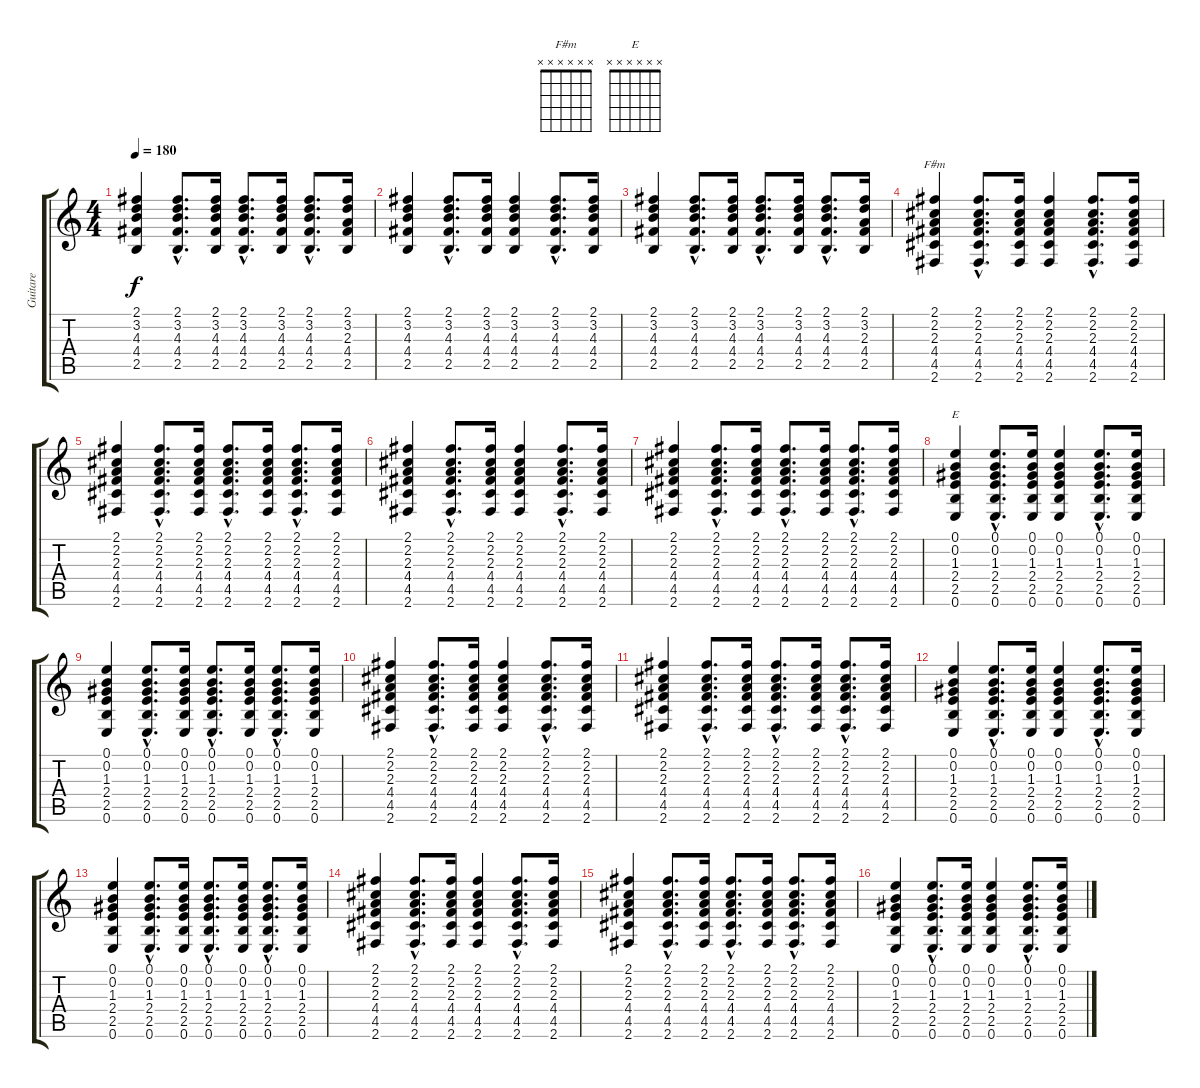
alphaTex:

\track ("Guitare" "Guitare") {instrument acousticguitarsteel}
\staff {score tabs}
\tuning (E4 B3 G3 D3 A2 E2) {hide}
\chord ("F#m" x x x x x x) {firstfret 0}
\chord ("E" x x x x x x) {firstfret 0}
\ts (4 4)
\tempo 180
\clef g2
\ks c
(2.1 3.2 4.3 4.4 2.5).4{dy f} (2.1{hac} 3.2{hac} 4.3{hac} 4.4{hac} 2.5{hac}).8{d} (2.1 3.2 4.3 4.4 2.5).16 (2.1{hac} 3.2{hac} 4.3{hac} 4.4{hac} 2.5{hac}).8{d} (2.1 3.2 4.3 4.4 2.5).16 (2.1{hac} 3.2{hac} 4.3{hac} 4.4{hac} 2.5{hac}).8{d} (2.1 3.2 2.3 4.4 2.5).16 |
(2.1 3.2 4.3 4.4 2.5).4 (2.1{hac} 3.2{hac} 4.3{hac} 4.4{hac} 2.5{hac}).8{d} (2.1 3.2 4.3 4.4 2.5).16 (2.1 3.2 4.3 4.4 2.5).4 (2.1{hac} 3.2{hac} 4.3{hac} 4.4{hac} 2.5{hac}).8{d} (2.1 3.2 4.3 4.4 2.5).16 |
(2.1 3.2 4.3 4.4 2.5).4 (2.1{hac} 3.2{hac} 4.3{hac} 4.4{hac} 2.5{hac}).8{d} (2.1 3.2 4.3 4.4 2.5).16 (2.1{hac} 3.2{hac} 4.3{hac} 4.4{hac} 2.5{hac}).8{d} (2.1 3.2 4.3 4.4 2.5).16 (2.1{hac} 3.2{hac} 4.3{hac} 4.4{hac} 2.5{hac}).8{d} (2.1 3.2 2.3 4.4 2.5).16 |
(2.1 2.2 2.3 4.4 4.5 2.6).4{ch "F#m"} (2.1{hac} 2.2{hac} 2.3{hac} 4.4{hac} 4.5{hac} 2.6{hac}).8{d} (2.1 2.2 2.3 4.4 4.5 2.6).16 (2.1 2.2 2.3 4.4 4.5 2.6).4 (2.1{hac} 2.2{hac} 2.3{hac} 4.4{hac} 4.5{hac} 2.6{hac}).8{d} (2.1 2.2 2.3 4.4 4.5 2.6).16 |
(2.1 2.2 2.3 4.4 4.5 2.6).4 (2.1{hac} 2.2{hac} 2.3{hac} 4.4{hac} 4.5{hac} 2.6{hac}).8{d} (2.1 2.2 2.3 4.4 4.5 2.6).16 (2.1{hac} 2.2{hac} 2.3{hac} 4.4{hac} 4.5{hac} 2.6{hac}).8{d} (2.1 2.2 2.3 4.4 4.5 2.6).16 (2.1{hac} 2.2{hac} 2.3{hac} 4.4{hac} 4.5{hac} 2.6{hac}).8{d} (2.1 2.2 2.3 4.4 4.5 2.6).16 |
(2.1 2.2 2.3 4.4 4.5 2.6).4 (2.1{hac} 2.2{hac} 2.3{hac} 4.4{hac} 4.5{hac} 2.6{hac}).8{d} (2.1 2.2 2.3 4.4 4.5 2.6).16 (2.1 2.2 2.3 4.4 4.5 2.6).4 (2.1{hac} 2.2{hac} 2.3{hac} 4.4{hac} 4.5{hac} 2.6{hac}).8{d} (2.1 2.2 2.3 4.4 4.5 2.6).16 |
(2.1 2.2 2.3 4.4 4.5 2.6).4 (2.1{hac} 2.2{hac} 2.3{hac} 4.4{hac} 4.5{hac} 2.6{hac}).8{d} (2.1 2.2 2.3 4.4 4.5 2.6).16 (2.1{hac} 2.2{hac} 2.3{hac} 4.4{hac} 4.5{hac} 2.6{hac}).8{d} (2.1 2.2 2.3 4.4 4.5 2.6).16 (2.1{hac} 2.2{hac} 2.3{hac} 4.4{hac} 4.5{hac} 2.6{hac}).8{d} (2.1 2.2 2.3 4.4 4.5 2.6).16 |
(0.1 0.2 1.3 2.4 2.5 0.6).4{ch "E"} (0.1{hac} 0.2{hac} 1.3{hac} 2.4{hac} 2.5{hac} 0.6{hac}).8{d} (0.1 0.2 1.3 2.4 2.5 0.6).16 (0.1 0.2 1.3 2.4 2.5 0.6).4 (0.1{hac} 0.2{hac} 1.3{hac} 2.4{hac} 2.5{hac} 0.6{hac}).8{d} (0.1 0.2 1.3 2.4 2.5 0.6).16 |
(0.1 0.2 1.3 2.4 2.5 0.6).4 (0.1{hac} 0.2{hac} 1.3{hac} 2.4{hac} 2.5{hac} 0.6{hac}).8{d} (0.1 0.2 1.3 2.4 2.5 0.6).16 (0.1{hac} 0.2{hac} 1.3{hac} 2.4{hac} 2.5{hac} 0.6{hac}).8{d} (0.1 0.2 1.3 2.4 2.5 0.6).16 (0.1{hac} 0.2{hac} 1.3{hac} 2.4{hac} 2.5{hac} 0.6{hac}).8{d} (0.1 0.2 1.3 2.4 2.5 0.6).16 |
(2.1 2.2 2.3 4.4 4.5 2.6).4 (2.1{hac} 2.2{hac} 2.3{hac} 4.4{hac} 4.5{hac} 2.6{hac}).8{d} (2.1 2.2 2.3 4.4 4.5 2.6).16 (2.1 2.2 2.3 4.4 4.5 2.6).4 (2.1{hac} 2.2{hac} 2.3{hac} 4.4{hac} 4.5{hac} 2.6{hac}).8{d} (2.1 2.2 2.3 4.4 4.5 2.6).16 |
(2.1 2.2 2.3 4.4 4.5 2.6).4 (2.1{hac} 2.2{hac} 2.3{hac} 4.4{hac} 4.5{hac} 2.6{hac}).8{d} (2.1 2.2 2.3 4.4 4.5 2.6).16 (2.1{hac} 2.2{hac} 2.3{hac} 4.4{hac} 4.5{hac} 2.6{hac}).8{d} (2.1 2.2 2.3 4.4 4.5 2.6).16 (2.1{hac} 2.2{hac} 2.3{hac} 4.4{hac} 4.5{hac} 2.6{hac}).8{d} (2.1 2.2 2.3 4.4 4.5 2.6).16 |
(0.1 0.2 1.3 2.4 2.5 0.6).4 (0.1{hac} 0.2{hac} 1.3{hac} 2.4{hac} 2.5{hac} 0.6{hac}).8{d} (0.1 0.2 1.3 2.4 2.5 0.6).16 (0.1 0.2 1.3 2.4 2.5 0.6).4 (0.1{hac} 0.2{hac} 1.3{hac} 2.4{hac} 2.5{hac} 0.6{hac}).8{d} (0.1 0.2 1.3 2.4 2.5 0.6).16 |
(0.1 0.2 1.3 2.4 2.5 0.6).4 (0.1{hac} 0.2{hac} 1.3{hac} 2.4{hac} 2.5{hac} 0.6{hac}).8{d} (0.1 0.2 1.3 2.4 2.5 0.6).16 (0.1{hac} 0.2{hac} 1.3{hac} 2.4{hac} 2.5{hac} 0.6{hac}).8{d} (0.1 0.2 1.3 2.4 2.5 0.6).16 (0.1{hac} 0.2{hac} 1.3{hac} 2.4{hac} 2.5{hac} 0.6{hac}).8{d} (0.1 0.2 1.3 2.4 2.5 0.6).16 |
(2.1 2.2 2.3 4.4 4.5 2.6).4 (2.1{hac} 2.2{hac} 2.3{hac} 4.4{hac} 4.5{hac} 2.6{hac}).8{d} (2.1 2.2 2.3 4.4 4.5 2.6).16 (2.1 2.2 2.3 4.4 4.5 2.6).4 (2.1{hac} 2.2{hac} 2.3{hac} 4.4{hac} 4.5{hac} 2.6{hac}).8{d} (2.1 2.2 2.3 4.4 4.5 2.6).16 |
(2.1 2.2 2.3 4.4 4.5 2.6).4 (2.1{hac} 2.2{hac} 2.3{hac} 4.4{hac} 4.5{hac} 2.6{hac}).8{d} (2.1 2.2 2.3 4.4 4.5 2.6).16 (2.1{hac} 2.2{hac} 2.3{hac} 4.4{hac} 4.5{hac} 2.6{hac}).8{d} (2.1 2.2 2.3 4.4 4.5 2.6).16 (2.1{hac} 2.2{hac} 2.3{hac} 4.4{hac} 4.5{hac} 2.6{hac}).8{d} (2.1 2.2 2.3 4.4 4.5 2.6).16 |
(0.1 0.2 1.3 2.4 2.5 0.6).4 (0.1{hac} 0.2{hac} 1.3{hac} 2.4{hac} 2.5{hac} 0.6{hac}).8{d} (0.1 0.2 1.3 2.4 2.5 0.6).16 (0.1 0.2 1.3 2.4 2.5 0.6).4 (0.1{hac} 0.2{hac} 1.3{hac} 2.4{hac} 2.5{hac} 0.6{hac}).8{d} (0.1 0.2 1.3 2.4 2.5 0.6).16
